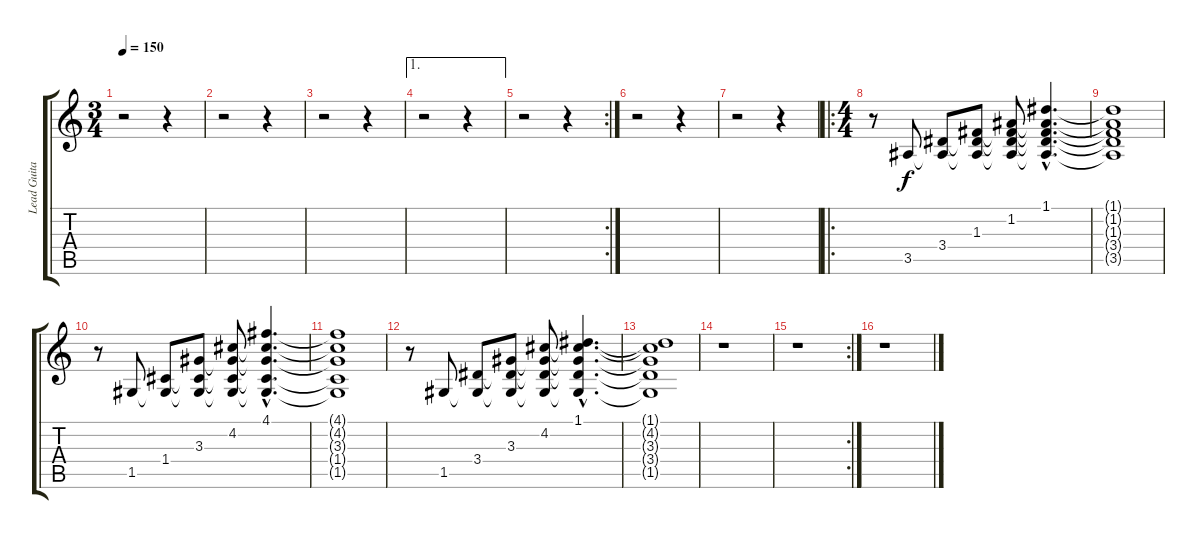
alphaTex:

\track ("Lead Guitar" "Lead Guita") {instrument distortionguitar}
\staff {score tabs}
\tuning (D4 A3 F3 C3 G2 D2) {hide}
\ts (3 4)
\tempo 150
\clef g2
\ks aminor
r.2{dy f} r.4 |
r.2 r.4 |
r.2 r.4 |
\ae 1
r.2 r.4 |
\rc 2
r.2 r.4 |
r.2 r.4 |
r.2 r.4 |
\ro
\ts (4 4)
r.8 3.5.8{volume 13 instrument electricguitarclean} (3.4 3.5{t}).8 (1.3 3.4{t} 3.5{t}).8 (1.2 1.3{t} 3.4{t} 3.5{t}).8 (1.1{hac} 1.2{hac t} 1.3{hac t} 3.4{hac t} 3.5{hac t}).4{d} |
(1.1{t} 1.2{t} 1.3{t} 3.4{t} 3.5{t}).1 |
r.8 1.5.8 (1.4 1.5{t}).8 (3.3 1.4{t} 1.5{t}).8 (4.2 3.3{t} 1.4{t} 1.5{t}).8 (4.1{hac} 4.2{hac t} 3.3{hac t} 1.4{hac t} 1.5{hac t}).4{d} |
(4.1{t} 4.2{t} 3.3{t} 1.4{t} 1.5{t}).1 |
r.8 1.5.8 (3.4 1.5{t}).8 (3.3 3.4{t} 1.5{t}).8 (4.2 3.3{t} 3.4{t} 1.5{t}).8 (1.1{hac} 4.2{hac t} 3.3{hac t} 3.4{hac t} 1.5{hac t}).4{d} |
(1.1{t} 4.2{t} 3.3{t} 3.4{t} 1.5{t}).1 |
r.1 |
\rc 2
r.1 |
r.1
